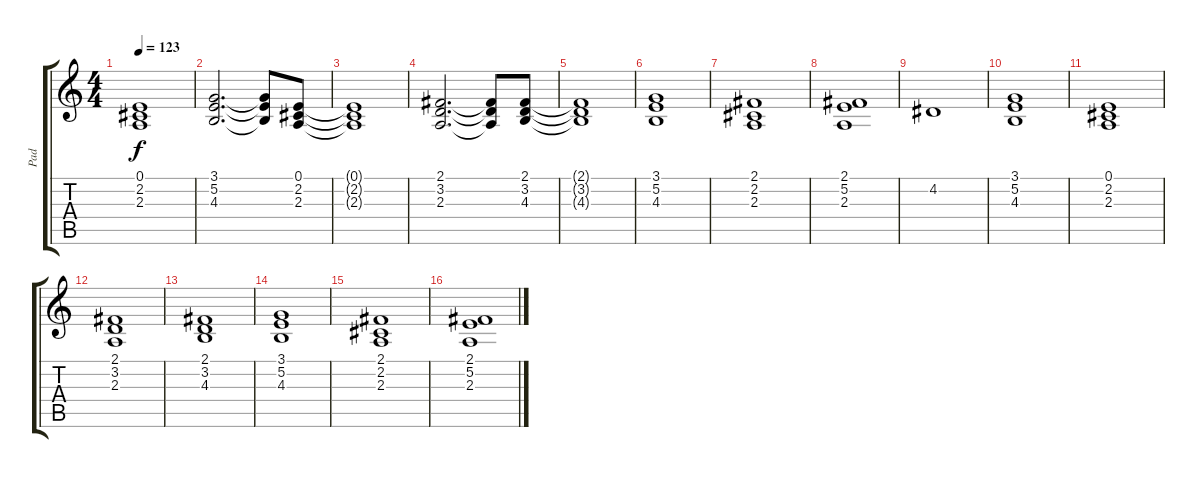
\track ("Pad" "Pad") {instrument stringensemble1}
\staff {score tabs}
\tuning (E4 B3 G3 D3 A2 E2) {hide}
\ts (4 4)
\tempo 123
\clef g2
\ks c
(0.1 2.2 2.3).1{dy f} |
(3.1 5.2 4.3).2{d} (3.1{t} 5.2{t} 4.3{t}).8 (0.1 2.2 2.3).8 |
(0.1{t} 2.2{t} 2.3{t}).1 |
(2.1 3.2 2.3).2{d} (2.1{t} 3.2{t} 2.3{t}).8 (2.1 3.2 4.3).8 |
(2.1{t} 3.2{t} 4.3{t}).1 |
(3.1 5.2 4.3).1 |
(2.1 2.2 2.3).1 |
(2.1 5.2 2.3).1 |
4.2.1 |
(3.1 5.2 4.3).1 |
(0.1 2.2 2.3).1 |
(2.1 3.2 2.3).1 |
(2.1 3.2 4.3).1 |
(3.1 5.2 4.3).1 |
(2.1 2.2 2.3).1 |
(2.1 5.2 2.3).1
